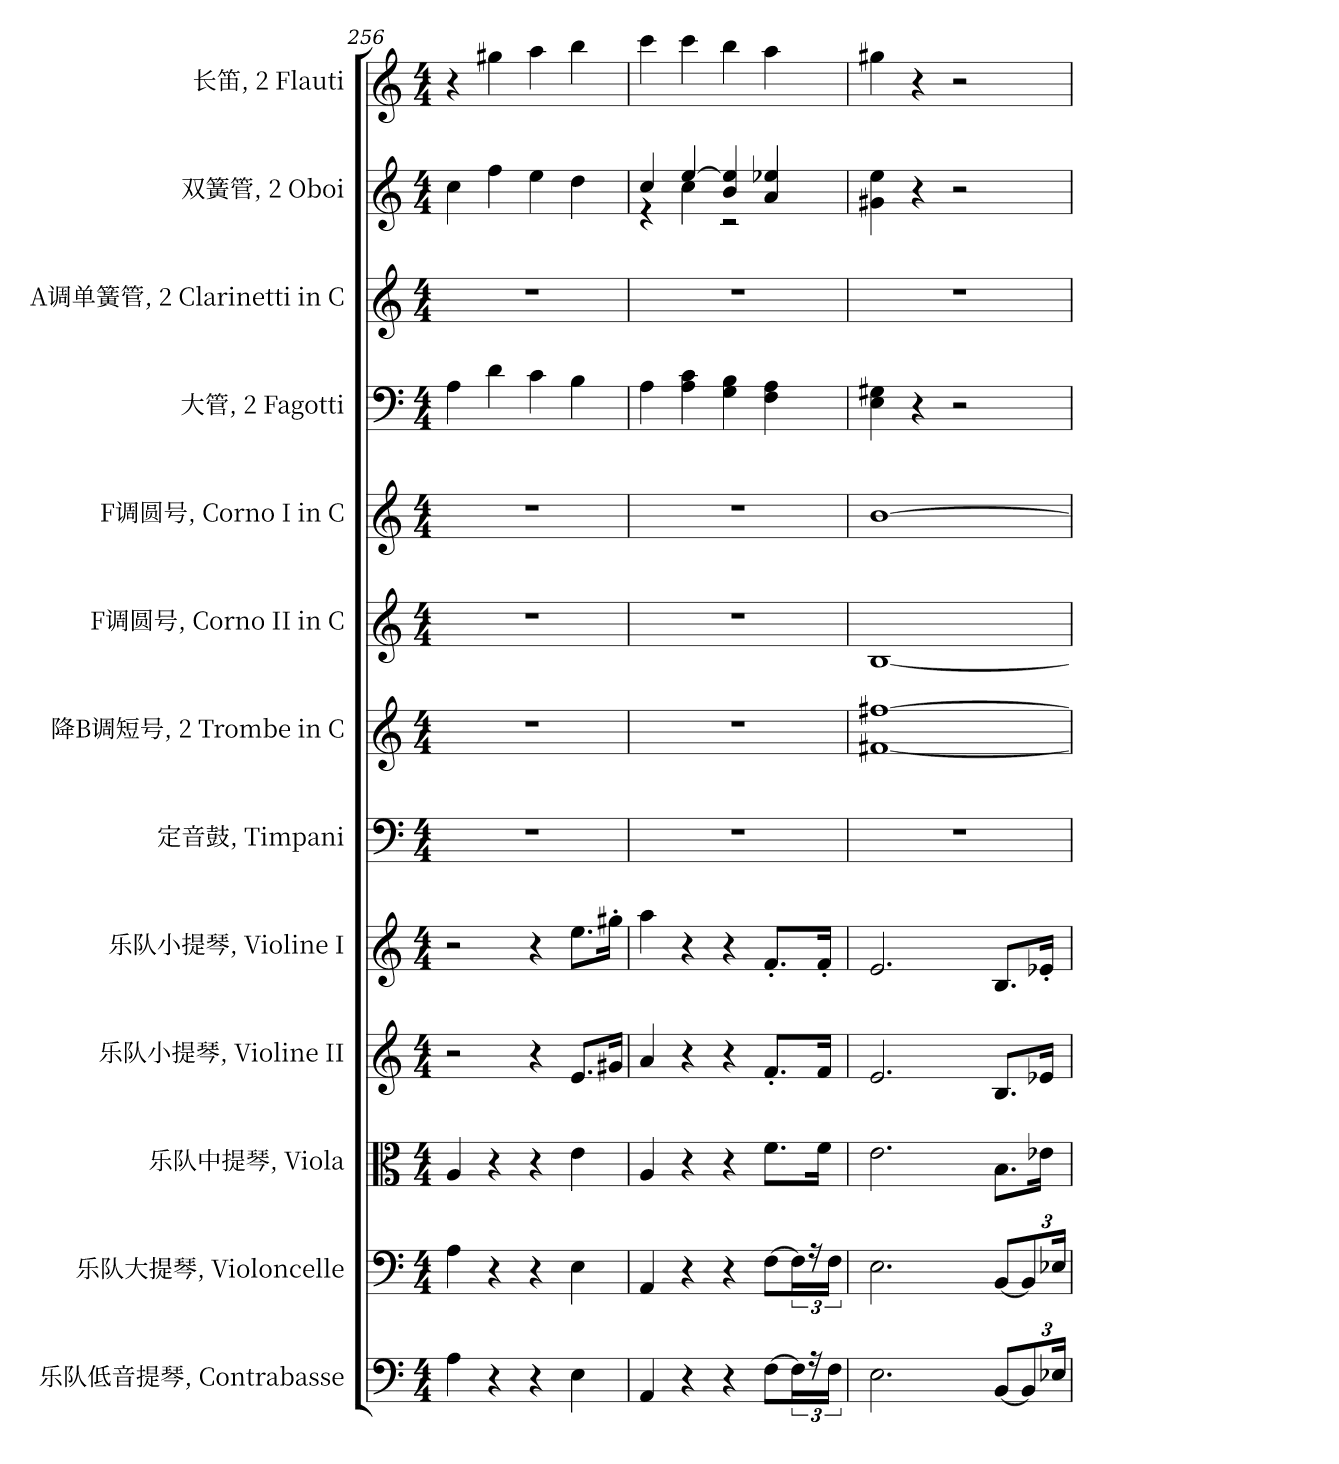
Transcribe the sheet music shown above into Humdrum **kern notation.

**kern	**kern	**kern	**kern	**kern	**kern	**kern	**kern	**kern	**kern	**kern	**kern	**kern
*part13	*part12	*part11	*part10	*part9	*part8	*part7	*part6	*part5	*part4	*part3	*part2	*part1
*staff13	*staff12	*staff11	*staff10	*staff9	*staff8	*staff7	*staff6	*staff5	*staff4	*staff3	*staff2	*staff1
*I"乐队低音提琴, Contrabasse	*I"乐队大提琴, Violoncelle	*I"乐队中提琴, Viola	*I"乐队小提琴, Violine II	*I"乐队小提琴, Violine I	*I"定音鼓, Timpani	*I"降B调短号, 2 Trombe in C	*I"F调圆号, Corno II in C	*I"F调圆号, Corno I in C	*I"大管, 2 Fagotti	*I"A调单簧管, 2 Clarinetti in C	*I"双簧管, 2 Oboi	*I"长笛, 2 Flauti
*I'Cbs.	*	*	*	*	*I'Timp.	*	*	*	*	*I'A Cl.	*I'Ob.	*I'Fl.
!!LO:PB:g=z
*clefF4	*clefF4	*clefC3	*clefG2	*clefG2	*clefF4	*clefG2	*clefG2	*clefG2	*clefF4	*clefG2	*clefG2	*clefG2
*ITrd7c12	*	*	*	*	*	*ITrd1c2	*ITrd4c7	*ITrd4c7	*	*ITrd2c3	*	*
*k[]	*k[]	*k[]	*k[]	*k[]	*k[]	*k[b-e-]	*k[b-]	*k[b-]	*k[]	*k[f#c#g#]	*k[]	*k[]
*M4/4	*M4/4	*M4/4	*M4/4	*M4/4	*M4/4	*M4/4	*M4/4	*M4/4	*M4/4	*M4/4	*M4/4	*M4/4
*MM196	*MM196	*MM196	*MM196	*MM196	*MM196	*MM196	*MM196	*MM196	*MM196	*MM196	*MM196	*MM196
=256	=256	=256	=256	=256	=256	=256	=256	=256	=256	=256	=256	=256
4AA\	4A\	4A/	2r	2r	1r	1r	1r	1r	4A\	1r	4cc\	4r
4r	4r	4r	.	.	.	.	.	.	4d\	.	4ff\	4gg#X\
*	*	*	*	*	*	*	*	*	*	*	*	*MM207
4r	4r	4r	4r	4r	.	.	.	.	4c\	.	4ee\	4aa\
4EE\	4E\	4e\	8.e/L	8.ee\L	.	.	.	.	4B\	.	4dd\	4bb\
.	.	.	16g#X/Jk	16gg#X'\Jk	.	.	.	.	.	.	.	.
=257	=257	=257	=257	=257	=257	=257	=257	=257	=257	=257	=257	=257
*	*	*	*	*	*	*	*	*	*	*	*	*MM196
*	*	*	*	*	*	*	*	*	*	*	*^	*
4AAA/	4AA/	4A/	4a/	4aa\	1r	1r	1r	1r	4A\	1r	4cc/	4r	4ccc\
4r	4r	4r	4r	4r	.	.	.	.	4A\ 4c\	.	[4ee/	4cc\	4ccc\
*	*	*	*	*	*	*	*	*	*	*	*	*	*MM207
4r	4r	4r	4r	4r	.	.	.	.	4G\ 4B\	.	4b/ 4ee/]	2r	4bb\
[8FF\L	[8F\L	8.f\L	8.f'/L	8.f'/L	.	.	.	.	4F\ 4A\	.	4a/ 4ee-X/	.	4aa\
24FF\Jk]	24F\Jk]	.	.	.	.	.	.	.	.	.	.	.	.
24r	24r	.	.	.	.	.	.	.	.	.	.	.	.
.	.	16f\Jk	16f/Jk	16f'/Jk	.	.	.	.	.	.	.	.	.
24FF\	24F\	.	.	.	.	.	.	.	.	.	.	.	.
*	*	*	*	*	*	*	*	*	*	*	*v	*v	*
=258	=258	=258	=258	=258	=258	=258	=258	=258	=258	=258	=258	=258
*	*	*	*	*	*	*	*	*	*	*	*	*MM198
2.EE\	2.E\	2.e\	2.e/	2.e/	1r	[1en [1een	[1E	[1e	4E\ 4G#X\	1r	4g#X\ 4ee\	4gg#X\
.	.	.	.	.	.	.	.	.	4r	.	4r	4r
*	*	*	*	*	*	*	*	*	*	*	*	*MM213
.	.	.	.	.	.	.	.	.	2r	.	2r	2r
[8BBB/L	[8BB/L	8.B\L	8.B/L	8.B/L	.	.	.	.	.	.	.	.
*Xbrackettup	*Xbrackettup	*	*	*	*	*	*	*	*	*	*	*
12BBB/]	12BB/]	.	.	.	.	.	.	.	.	.	.	.
.	.	16e-X\Jk	16e-X/Jk	16e-X'/Jk	.	.	.	.	.	.	.	.
24EE-X/Jk	24E-X/Jk	.	.	.	.	.	.	.	.	.	.	.
=	=	=	=	=	=	=	=	=	=	=	=	=
*-	*-	*-	*-	*-	*-	*-	*-	*-	*-	*-	*-	*-
